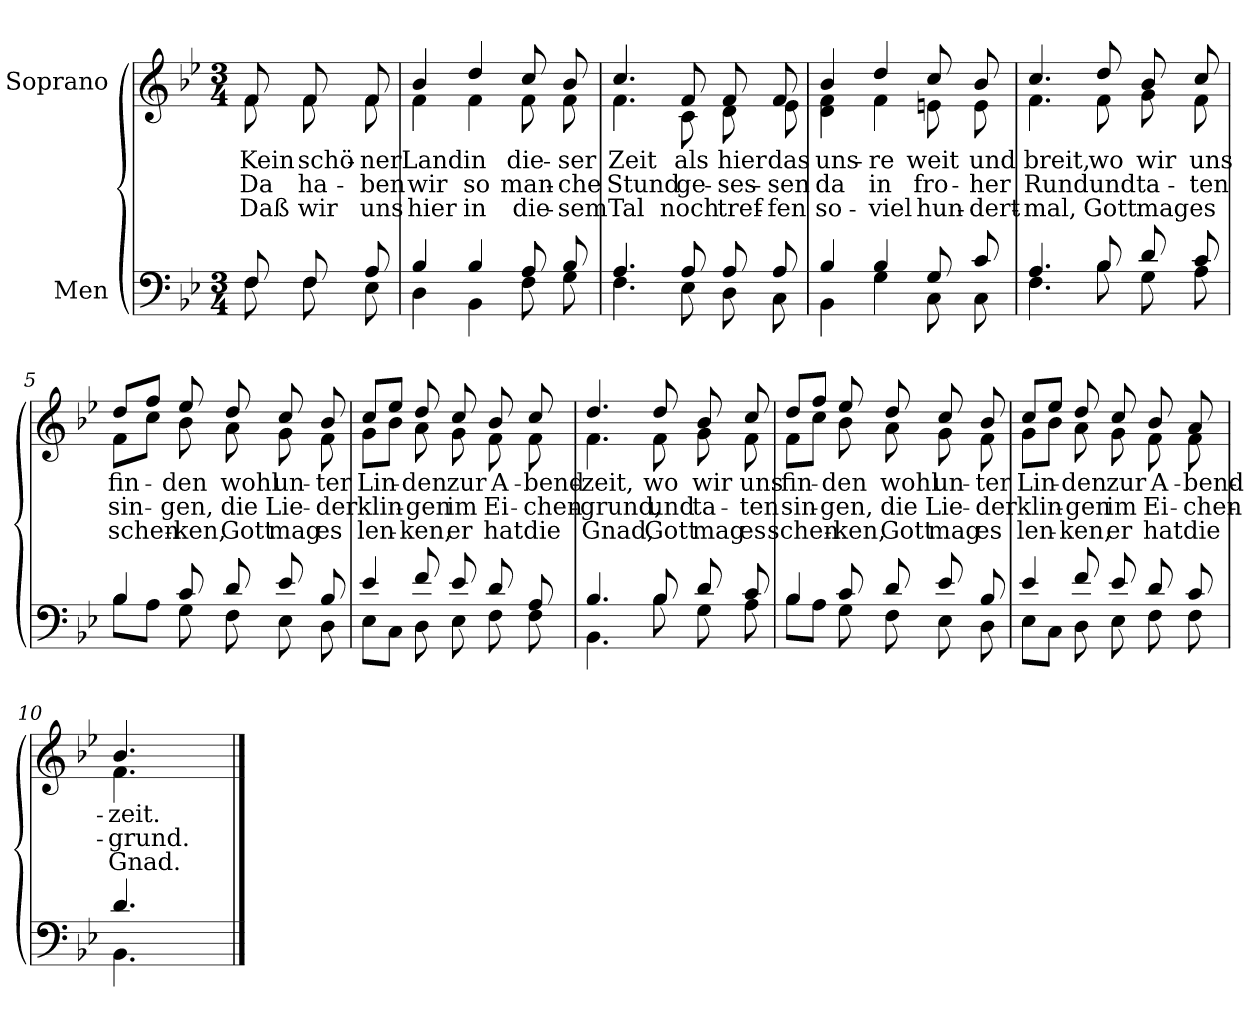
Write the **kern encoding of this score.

**kern	**kern	**text	**text	**text
*part2	*part1	*part1	*part1	*part1
*staff2	*staff1	*staff1	*staff1	*staff1
*I"Men	*I"Soprano	*	*	*
*clefF4	*clefG2	*	*	*
*k[b-e-]	*k[b-e-]	*	*	*
*M3/4	*M3/4	*	*	*
*MM80	*MM80	*	*	*
=	=	=	=	=
*^	*	*	*	*
!	!	!	!LO:LY:b	!LO:LY:b	!LO:LY:b
*	*	*^	*	*	*
8F/	8F\	8f/	8f\	Kein	Da	Daß
!	!	!	!	!LO:LY:b	!LO:LY:b	!LO:LY:b
8F/	8F\	8f/	8f\	schö-	ha-	wir
!	!	!	!	!LO:LY:b	!LO:LY:b	!LO:LY:b
8A/	8E-\	8f/	8f\	-ner	-ben	uns
=1	=1	=1	=1	=1	=1	=1
!	!	!	!	!LO:LY:b	!LO:LY:b	!LO:LY:b
4B-/	4D\	4b-/	4f\	Land	wir	hier
!	!	!	!	!LO:LY:b	!LO:LY:b	!LO:LY:b
4B-/	4BB-\	4dd/	4f\	in	so	in
!	!	!	!	!LO:LY:b	!LO:LY:b	!LO:LY:b
8A/	8F\	8cc/	8f\	die-	man-	die-
!	!	!	!	!LO:LY:b	!LO:LY:b	!LO:LY:b
8B-/	8G\	8b-/	8f\	-ser	-che	-sem
=2	=2	=2	=2	=2	=2	=2
!	!	!	!	!LO:LY:b	!LO:LY:b	!LO:LY:b
4.A/	4.F\	4.cc/	4.f\	Zeit	Stund	Tal
!	!	!	!	!LO:LY:b	!LO:LY:b	!LO:LY:b
8A/	8E-\	8f/	8c\	als	ge-	noch
!	!	!	!	!LO:LY:b	!LO:LY:b	!LO:LY:b
8A/	8D\	8f/	8d\	hier	-ses-	tref-
!	!	!	!	!LO:LY:b	!LO:LY:b	!LO:LY:b
8A/	8C\	8f/	8e-\	das	-sen	-fen
=3	=3	=3	=3	=3	=3	=3
!	!	!	!	!LO:LY:b	!LO:LY:b	!LO:LY:b
4B-/	4BB-\	4b-/	4d\ 4f\	uns-	da	so-
!	!	!	!	!LO:LY:b	!LO:LY:b	!LO:LY:b
4B-/	4G\	4dd/	4f\	-re	in	-viel
!	!	!	!	!LO:LY:b	!LO:LY:b	!LO:LY:b
8G/	8C\	8cc/	8en\	weit	fro-	hun-
!	!	!	!	!LO:LY:b	!LO:LY:b	!LO:LY:b
8c/	8C\	8b-/	8e\	und	-her	-dert-
=4	=4	=4	=4	=4	=4	=4
!	!	!	!	!LO:LY:b	!LO:LY:b	!LO:LY:b
4.A/	4.F\	4.cc/	4.f\	breit,	Rund	-mal,
!	!	!	!	!LO:LY:b	!LO:LY:b	!LO:LY:b
8B-/	8B-\	8dd/	8f\	wo	und	Gott
!	!	!	!	!LO:LY:b	!LO:LY:b	!LO:LY:b
8d/	8G\	8b-/	8g\	wir	ta-	mag
!	!	!	!	!LO:LY:b	!LO:LY:b	!LO:LY:b
8c/	8A\	8cc/	8f\	uns	-ten	es
!!LO:LB:g=z	!!
=5	=5	=5	=5	=5	=5	=5
!	!	!	!	!LO:LY:b	!LO:LY:b	!LO:LY:b
4B-/	8B-\L	8dd/L	8f\L	fin-	sin-	schen-
.	8A\J	8ff/J	8cc\J	.	.	.
!	!	!	!	!LO:LY:b	!LO:LY:b	!LO:LY:b
8c/	8G\	8ee-/	8b-\	den	-gen,	-ken,
!	!	!	!	!LO:LY:b	!LO:LY:b	!LO:LY:b
8d/	8F\	8dd/	8a\	wohl	die	Gott
!	!	!	!	!LO:LY:b	!LO:LY:b	!LO:LY:b
8e-/	8E-\	8cc/	8g\	un-	Lie-	mag
!	!	!	!	!LO:LY:b	!LO:LY:b	!LO:LY:b
8B-/	8D\	8b-/	8f\	-ter	-der	es
=6	=6	=6	=6	=6	=6	=6
!	!	!	!	!LO:LY:b	!LO:LY:b	!LO:LY:b
4e-/	8E-\L	8cc/L	8g\L	Lin-	klin-	len-
.	8C\J	8ee-/J	8b-\J	.	.	.
!	!	!	!	!LO:LY:b	!LO:LY:b	!LO:LY:b
8f/	8D\	8dd/	8a\	-den	-gen	-ken,
!	!	!	!	!LO:LY:b	!LO:LY:b	!LO:LY:b
8e-/	8E-\	8cc/	8g\	zur	im	er
!	!	!	!	!LO:LY:b	!LO:LY:b	!LO:LY:b
8d/	8F\	8b-/	8f\	A-	Ei-	hat
!	!	!	!	!LO:LY:b	!LO:LY:b	!LO:LY:b
8A/	8F\	8cc/	8f\	-bend-	-chen-	die
=7	=7	=7	=7	=7	=7	=7
!	!	!	!	!LO:LY:b	!LO:LY:b	!LO:LY:b
4.B-/	4.BB-\	4.dd/	4.f\	-zeit,	-grund,	Gnad,
!	!	!	!	!LO:LY:b	!LO:LY:b	!LO:LY:b
8B-/	8B-\	8dd/	8f\	wo	und	Gott
!	!	!	!	!LO:LY:b	!LO:LY:b	!LO:LY:b
8d/	8G\	8b-/	8g\	wir	ta-	mag
!	!	!	!	!LO:LY:b	!LO:LY:b	!LO:LY:b
8c/	8A\	8cc/	8f\	uns	-ten	es
=8	=8	=8	=8	=8	=8	=8
!	!	!	!	!LO:LY:b	!LO:LY:b	!LO:LY:b
4B-/	8B-\L	8dd/L	8f\L	fin-	sin-	schen-
.	8A\J	8ff/J	8cc\J	.	.	.
!	!	!	!	!LO:LY:b	!LO:LY:b	!LO:LY:b
8c/	8G\	8ee-/	8b-\	-den	-gen,	-ken,
!	!	!	!	!LO:LY:b	!LO:LY:b	!LO:LY:b
8d/	8F\	8dd/	8a\	wohl	die	Gott
!	!	!	!	!LO:LY:b	!LO:LY:b	!LO:LY:b
8e-/	8E-\	8cc/	8g\	un-	Lie-	mag
!	!	!	!	!LO:LY:b	!LO:LY:b	!LO:LY:b
8B-/	8D\	8b-/	8f\	-ter	-der	es
!!LO:LB:g=z	!!
=9	=9	=9	=9	=9	=9	=9
!	!	!	!	!LO:LY:b	!LO:LY:b	!LO:LY:b
4e-/	8E-\L	8cc/L	8g\L	Lin-	klin-	len-
.	8C\J	8ee-/J	8b-\J	.	.	.
!	!	!	!	!LO:LY:b	!LO:LY:b	!LO:LY:b
8f/	8D\	8dd/	8a\	-den	-gen	-ken,
!	!	!	!	!LO:LY:b	!LO:LY:b	!LO:LY:b
8e-/	8E-\	8cc/	8g\	zur	im	er
!	!	!	!	!LO:LY:b	!LO:LY:b	!LO:LY:b
8d/	8F\	8b-/	8f\	A-	Ei-	hat
!	!	!	!	!LO:LY:b	!LO:LY:b	!LO:LY:b
8c/	8F\	8a/	8f\	-bend-	-chen-	die
=10	=10	=10	=10	=10	=10	=10
!	!	!	!	!LO:LY:b	!LO:LY:b	!LO:LY:b
4.d/	4.BB-\	4.b-/	4.f\	-zeit.	-grund.	Gnad.
8ryy	4.ryy	8ryy	4.ryy	.	.	.
4ryy	.	4ryy	.	.	.	.
*v	*v	*	*	*	*	*
*	*v	*v	*	*	*
==	==	==	==	==
*-	*-	*-	*-	*-
